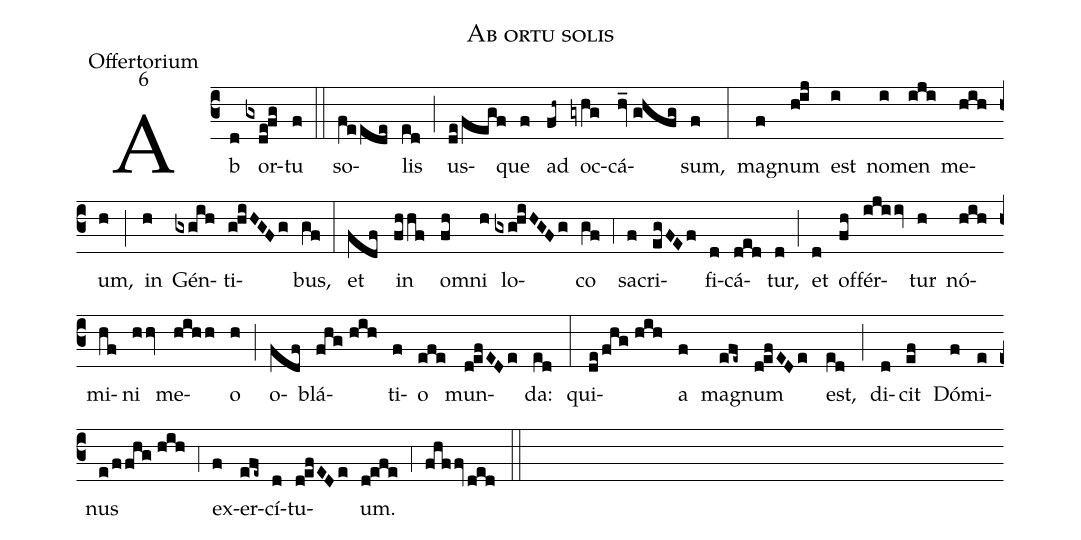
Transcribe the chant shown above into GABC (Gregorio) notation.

name:Ab ortu solis;
office-part:Offertorium;
mode:6;
%%
(c3) Ab(d) or(gxde!fg)tu(f) (::)
so(feede)lis(ed) (;) us(de/fegf)que(f) ad(fh~) oc(gyhg)cá(hv_//ghfg)sum,(f) (:)
ma(f)gnum(h!ij) est(i) no(i)men(iji) me(hih)um,(h) (;) in(h) Gén(gxgih)ti(g!hiHGFg)bus,(gf) (:)
et(fdf) in(fhhf) om(fh)ni(h) lo(gxg!hiHGFg)co(gf) (,4) sa(f)cri(egFEf)fi(d)cá(ded)tur,(d) (;) et(d) of(fh)fér(ijiiv)tur(h) nó(hih)mi(hf)ni(hhv) me(hihh)o(h) (;) o(fdf)blá(fhg//hih)ti(f)o(efe) mun(d!efEDe)da:(ed) (:)
qui(de/fhg//hih)a(f) ma(efe~)gnum(d!efEDe) est,(ed) (;) di(d)cit(ef) Dó(f)mi(e)nus(e/ffhg//hih) (,4) ex(f)er(efe~)cí(d)tu(d!efEDe)um.(d!efe) (,4) (fhffv/ded) (::)
